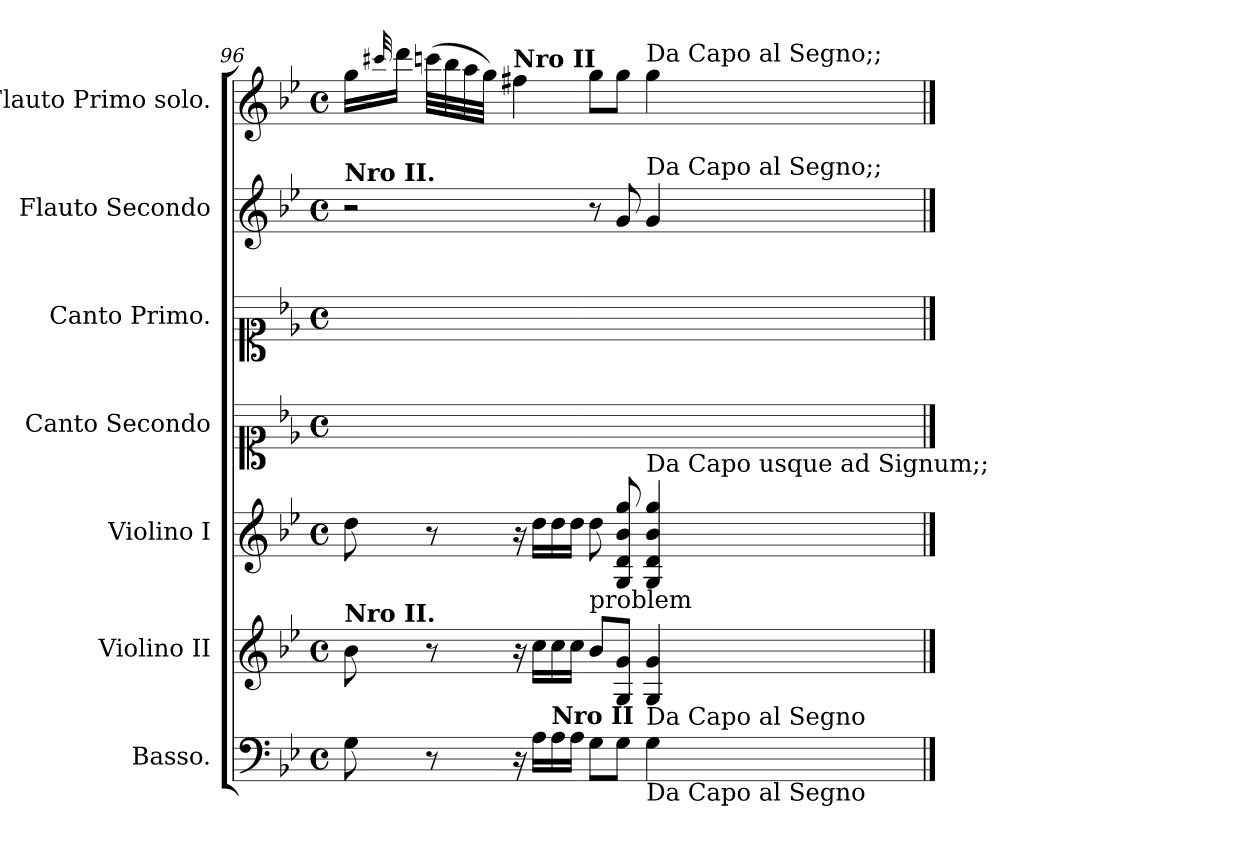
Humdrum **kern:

**kern	**kern	**kern	**kern	**kern	**kern	**kern
*part7	*part6	*part5	*part4	*part3	*part2	*part1
*staff7	*staff6	*staff5	*staff4	*staff3	*staff2	*staff1
*I"Basso.	*I"Violino II	*I"Violino I	*I"Canto Secondo	*I"Canto Primo.	*I"Flauto Secondo	*I"Flauto Primo solo.
*I'B	*I'Vln II	*I'Vln I	*I'C II	*I'C I	*I'Fl II	*I'Fl I
*clefF4	*clefG2	*clefG2	*clefC1	*clefC1	*clefG2	*clefG2
*k[b-e-]	*k[b-e-]	*k[b-e-]	*k[b-e-]	*k[b-e-]	*k[b-e-]	*k[b-e-]
*g:	*g:	*g:	*g:	*g:	*g:	*g:
*M4/4	*M4/4	*M4/4	*M4/4	*M4/4	*M4/4	*M4/4
*met(c)	*met(c)	*met(c)	*met(c)	*met(c)	*met(c)	*met(c)
=96	=96	=96	=96	=96	=96	=96
!	!	!	!	!	!LO:TX:a:B:t=Nro II.	!
!	!LO:TX:a:B:t=Nro II.	!	!	!	!	!
8G\	8b-\	8dd\	1ryy	1ryy	2r	16gg\LL
.	.	.	.	.	.	32qqccc#X/
.	.	.	.	.	.	16ddd\JJ
8r	8r	8r	.	.	.	(32cccn\LLL
.	.	.	.	.	.	32bb-\
.	.	.	.	.	.	32aa\
.	.	.	.	.	.	32gg\JJJ)
!	!	!	!	!	!	!LO:TX:a:B:t=Nro II
16r	16r	16r	.	.	.	4ff#X\
16A\LL	16cc\LL	16dd\LL	.	.	.	.
!LO:TX:a:B:t=Nro II	!	!	!	!	!	!
16A\	16cc\	16dd\	.	.	.	.
16A\JJ	16cc\JJ	16dd\JJ	.	.	.	.
!	!LO:TX:a:t=problem	!	!	!	!	!
8G\L	8b-\L	8dd\	.	.	8r	8gg\L
8G\J	8G/ 8g/J	8G/ 8d/ 8b-/ 8gg/	.	.	8g/	8gg\J
!	!	!	!	!	!	!LO:TX:a:t=Da Capo al Segno;;
!	!	!	!	!	!LO:TX:a:t=Da Capo al Segno;;	!
!	!	!LO:TX:a:t=Da Capo usque ad Signum;;	!	!	!	!
!	!LO:TX:b:t=Da Capo al Segno	!	!	!	!	!
!LO:TX:b:t=Da Capo al Segno	!	!	!	!	!	!
4G\	4G/ 4g/	4G/ 4d/ 4b-/ 4gg/	.	.	4g/	4gg\
==	==	==	==	==	==	==
*-	*-	*-	*-	*-	*-	*-
